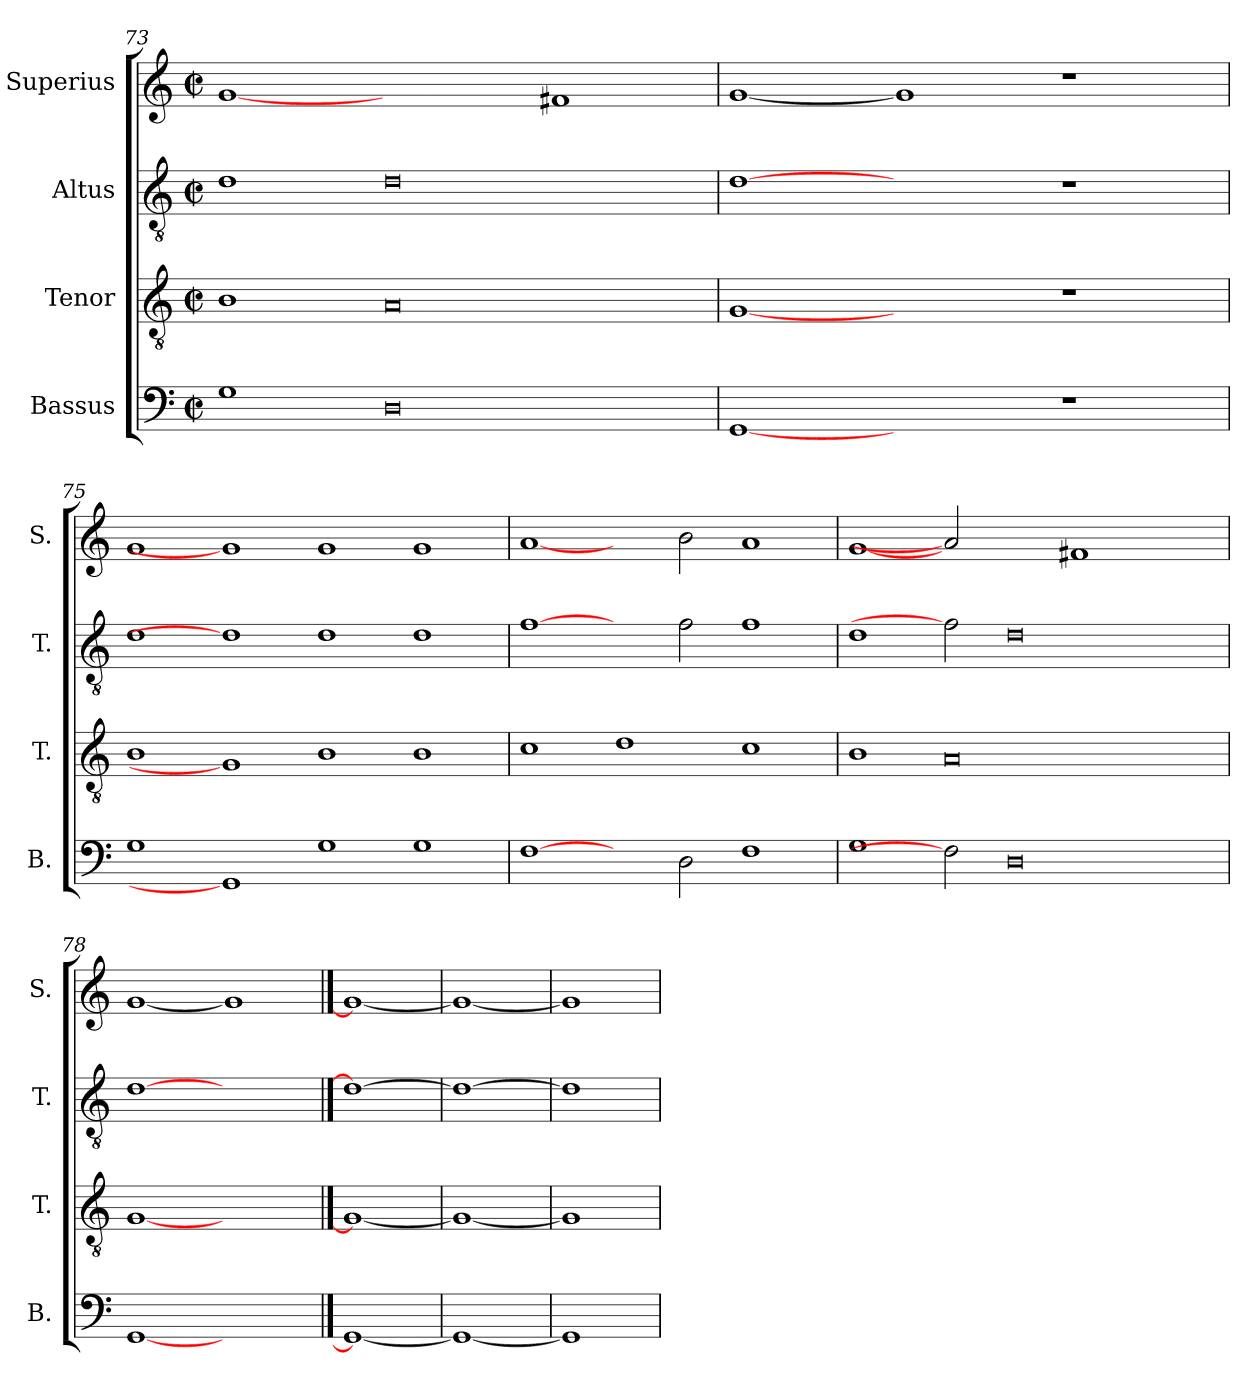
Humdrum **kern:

**kern	**kern	**kern	**kern
*part4	*part3	*part2	*part1
*staff4	*staff3	*staff2	*staff1
*I"Bassus	*I"Tenor	*I"Altus	*I"Superius
*I'B.	*I'T.	*I'T.	*I'S.
*clefF4	*clefGv2	*clefGv2	*clefG2
*	*ITrd7c12	*ITrd7c12	*
*k[]	*k[]	*k[]	*k[]
*C:	*C:	*C:	*C:
*M2/2	*M2/2	*M2/2	*M2/2
*met(c|)	*met(c|)	*met(c|)	*met(c|)
=73	=73	=73	=73
1Gi	1BBi	1Di	[1gi
0Di	0AAi	0Di	1ryy
.	.	.	1f#Xi
=74	=74	=74	=74
[1GGi	[1GGi	[1Di	[1gi
1ryy	1ryy	1ryy	1gi]
1r	1r	1r	1r
!!LO:LB:g=z
=75	=75	=75	=75
1Gi	1BBi	1Di	1gi
1GGi]	1GGi]	1Di]	1gi]
1Gi	1BBi	1Di	1gi
1Gi	1BBi	1Di	1gi
=76	=76	=76	=76
[1Fi	1Ci	[1Fi	[1ai
2ryy	1Di	2ryy	2ryy
2Di\	.	2Fi\	2bi\
1Fi	1Ci	1Fi	1ai
=77	=77	=77	=77
1Gi	1BBi	1Di	[1gi
2Fi]	0AAi	2Fi]	2ai]
0Di	.	0Di	2ryy
.	.	.	1f#Xi
.	2ryy	.	2ryy
=78	=78	=78	=78
[1GGi	[1GGi	[1Di	[1gi
1ryy	1ryy	1ryy	1gi]
==79	==79	==79	==79
1GGi_	1GGi_	1Di_	1gi_
=80	=80	=80	=80
1GGi_	1GGi_	1Di_	1gi_
=81	=81	=81	=81
1GGi]	1GGi]	1Di]	1gi]
=	=	=	=
*-	*-	*-	*-
